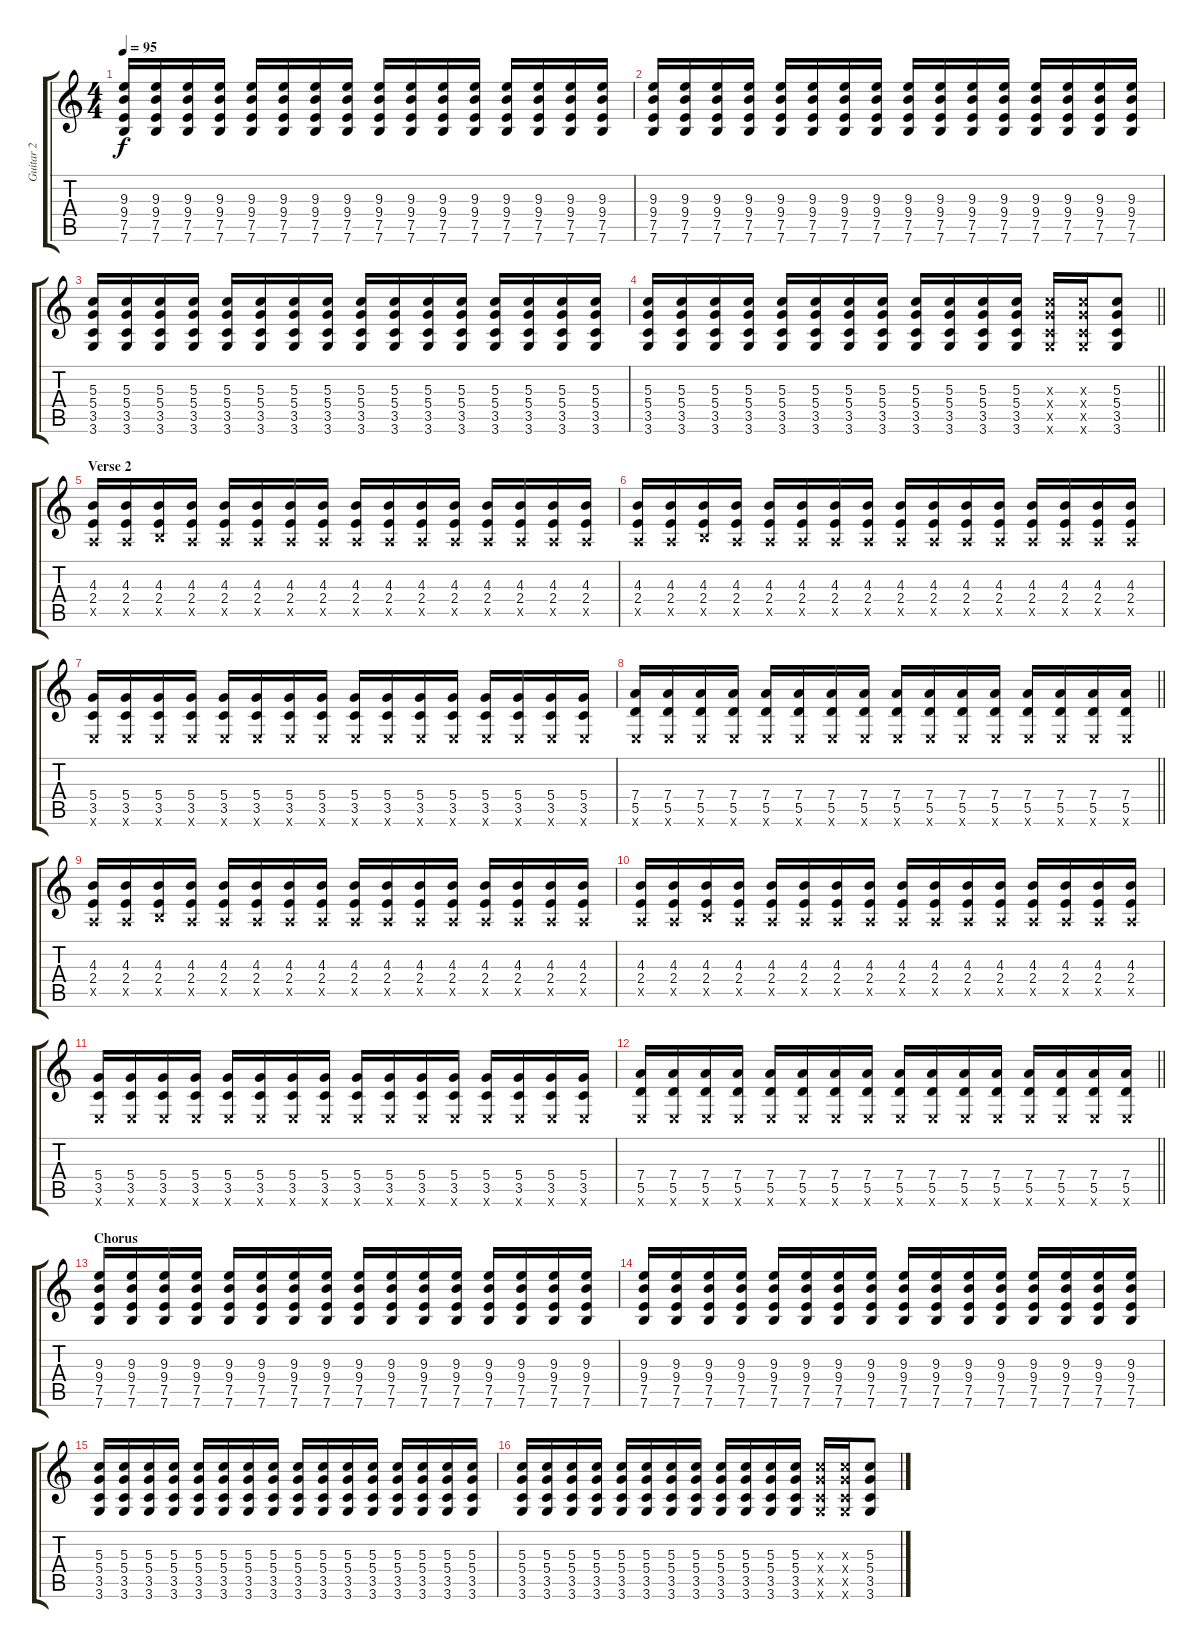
\track ("Guitar 2" "Guitar 2") {instrument overdrivenguitar}
\staff {score tabs}
\tuning (E4 B3 G3 D3 A2 E2) {hide}
\ts (4 4)
\tempo 95
\clef g2
\ks c
(9.3 9.4 7.5 7.6).16{dy f} (9.3 9.4 7.5 7.6).16 (9.3 9.4 7.5 7.6).16 (9.3 9.4 7.5 7.6).16 (9.3 9.4 7.5 7.6).16 (9.3 9.4 7.5 7.6).16 (9.3 9.4 7.5 7.6).16 (9.3 9.4 7.5 7.6).16 (9.3 9.4 7.5 7.6).16 (9.3 9.4 7.5 7.6).16 (9.3 9.4 7.5 7.6).16 (9.3 9.4 7.5 7.6).16 (9.3 9.4 7.5 7.6).16 (9.3 9.4 7.5 7.6).16 (9.3 9.4 7.5 7.6).16 (9.3 9.4 7.5 7.6).16 |
(9.3 9.4 7.5 7.6).16 (9.3 9.4 7.5 7.6).16 (9.3 9.4 7.5 7.6).16 (9.3 9.4 7.5 7.6).16 (9.3 9.4 7.5 7.6).16 (9.3 9.4 7.5 7.6).16 (9.3 9.4 7.5 7.6).16 (9.3 9.4 7.5 7.6).16 (9.3 9.4 7.5 7.6).16 (9.3 9.4 7.5 7.6).16 (9.3 9.4 7.5 7.6).16 (9.3 9.4 7.5 7.6).16 (9.3 9.4 7.5 7.6).16 (9.3 9.4 7.5 7.6).16 (9.3 9.4 7.5 7.6).16 (9.3 9.4 7.5 7.6).16 |
(5.3 5.4 3.5 3.6).16 (5.3 5.4 3.5 3.6).16 (5.3 5.4 3.5 3.6).16 (5.3 5.4 3.5 3.6).16 (5.3 5.4 3.5 3.6).16 (5.3 5.4 3.5 3.6).16 (5.3 5.4 3.5 3.6).16 (5.3 5.4 3.5 3.6).16 (5.3 5.4 3.5 3.6).16 (5.3 5.4 3.5 3.6).16 (5.3 5.4 3.5 3.6).16 (5.3 5.4 3.5 3.6).16 (5.3 5.4 3.5 3.6).16 (5.3 5.4 3.5 3.6).16 (5.3 5.4 3.5 3.6).16 (5.3 5.4 3.5 3.6).16 |
\barLineRight lightlight
(5.3 5.4 3.5 3.6).16 (5.3 5.4 3.5 3.6).16 (5.3 5.4 3.5 3.6).16 (5.3 5.4 3.5 3.6).16 (5.3 5.4 3.5 3.6).16 (5.3 5.4 3.5 3.6).16 (5.3 5.4 3.5 3.6).16 (5.3 5.4 3.5 3.6).16 (5.3 5.4 3.5 3.6).16 (5.3 5.4 3.5 3.6).16 (5.3 5.4 3.5 3.6).16 (5.3 5.4 3.5 3.6).16 (5.3{x} 5.4{x} 3.5{x} 3.6{x}).16 (5.3{x} 5.4{x} 3.5{x} 3.6{x}).16 (5.3 5.4 3.5 3.6).8 |
\section ("" "Verse 2")
(4.3 2.4 0.5{x}).16{instrument electricguitarmuted} (4.3 2.4 0.5{x}).16 (4.3 2.4 2.5{x}).16 (4.3 2.4 0.5{x}).16 (4.3 2.4 0.5{x}).16 (4.3 2.4 0.5{x}).16 (4.3 2.4 0.5{x}).16 (4.3 2.4 0.5{x}).16 (4.3 2.4 0.5{x}).16 (4.3 2.4 0.5{x}).16 (4.3 2.4 0.5{x}).16 (4.3 2.4 0.5{x}).16 (4.3 2.4 0.5{x}).16 (4.3 2.4 0.5{x}).16 (4.3 2.4 0.5{x}).16 (4.3 2.4 0.5{x}).16 |
(4.3 2.4 0.5{x}).16 (4.3 2.4 0.5{x}).16 (4.3 2.4 2.5{x}).16 (4.3 2.4 0.5{x}).16 (4.3 2.4 0.5{x}).16 (4.3 2.4 0.5{x}).16 (4.3 2.4 0.5{x}).16 (4.3 2.4 0.5{x}).16 (4.3 2.4 0.5{x}).16 (4.3 2.4 0.5{x}).16 (4.3 2.4 0.5{x}).16 (4.3 2.4 0.5{x}).16 (4.3 2.4 0.5{x}).16 (4.3 2.4 0.5{x}).16 (4.3 2.4 0.5{x}).16 (4.3 2.4 0.5{x}).16 |
(5.4 3.5 0.6{x}).16 (5.4 3.5 0.6{x}).16 (5.4 3.5 0.6{x}).16 (5.4 3.5 0.6{x}).16 (5.4 3.5 0.6{x}).16 (5.4 3.5 0.6{x}).16 (5.4 3.5 0.6{x}).16 (5.4 3.5 0.6{x}).16 (5.4 3.5 0.6{x}).16 (5.4 3.5 0.6{x}).16 (5.4 3.5 0.6{x}).16 (5.4 3.5 0.6{x}).16 (5.4 3.5 0.6{x}).16 (5.4 3.5 0.6{x}).16 (5.4 3.5 0.6{x}).16 (5.4 3.5 0.6{x}).16 |
\barLineRight lightlight
(7.4 5.5 0.6{x}).16 (7.4 5.5 0.6{x}).16 (7.4 5.5 0.6{x}).16 (7.4 5.5 0.6{x}).16 (7.4 5.5 0.6{x}).16 (7.4 5.5 0.6{x}).16 (7.4 5.5 0.6{x}).16 (7.4 5.5 0.6{x}).16 (7.4 5.5 0.6{x}).16 (7.4 5.5 0.6{x}).16 (7.4 5.5 0.6{x}).16 (7.4 5.5 0.6{x}).16 (7.4 5.5 0.6{x}).16 (7.4 5.5 0.6{x}).16 (7.4 5.5 0.6{x}).16 (7.4 5.5 0.6{x}).16 |
(4.3 2.4 0.5{x}).16{instrument electricguitarmuted} (4.3 2.4 0.5{x}).16 (4.3 2.4 2.5{x}).16 (4.3 2.4 0.5{x}).16 (4.3 2.4 0.5{x}).16 (4.3 2.4 0.5{x}).16 (4.3 2.4 0.5{x}).16 (4.3 2.4 0.5{x}).16 (4.3 2.4 0.5{x}).16 (4.3 2.4 0.5{x}).16 (4.3 2.4 0.5{x}).16 (4.3 2.4 0.5{x}).16 (4.3 2.4 0.5{x}).16 (4.3 2.4 0.5{x}).16 (4.3 2.4 0.5{x}).16 (4.3 2.4 0.5{x}).16 |
(4.3 2.4 0.5{x}).16 (4.3 2.4 0.5{x}).16 (4.3 2.4 2.5{x}).16 (4.3 2.4 0.5{x}).16 (4.3 2.4 0.5{x}).16 (4.3 2.4 0.5{x}).16 (4.3 2.4 0.5{x}).16 (4.3 2.4 0.5{x}).16 (4.3 2.4 0.5{x}).16 (4.3 2.4 0.5{x}).16 (4.3 2.4 0.5{x}).16 (4.3 2.4 0.5{x}).16 (4.3 2.4 0.5{x}).16 (4.3 2.4 0.5{x}).16 (4.3 2.4 0.5{x}).16 (4.3 2.4 0.5{x}).16 |
(5.4 3.5 0.6{x}).16 (5.4 3.5 0.6{x}).16 (5.4 3.5 0.6{x}).16 (5.4 3.5 0.6{x}).16 (5.4 3.5 0.6{x}).16 (5.4 3.5 0.6{x}).16 (5.4 3.5 0.6{x}).16 (5.4 3.5 0.6{x}).16 (5.4 3.5 0.6{x}).16 (5.4 3.5 0.6{x}).16 (5.4 3.5 0.6{x}).16 (5.4 3.5 0.6{x}).16 (5.4 3.5 0.6{x}).16 (5.4 3.5 0.6{x}).16 (5.4 3.5 0.6{x}).16 (5.4 3.5 0.6{x}).16 |
\barLineRight lightlight
(7.4 5.5 0.6{x}).16 (7.4 5.5 0.6{x}).16 (7.4 5.5 0.6{x}).16 (7.4 5.5 0.6{x}).16 (7.4 5.5 0.6{x}).16{volume 16 instrument overdrivenguitar} (7.4 5.5 0.6{x}).16 (7.4 5.5 0.6{x}).16 (7.4 5.5 0.6{x}).16 (7.4 5.5 0.6{x}).16 (7.4 5.5 0.6{x}).16 (7.4 5.5 0.6{x}).16 (7.4 5.5 0.6{x}).16 (7.4 5.5 0.6{x}).16 (7.4 5.5 0.6{x}).16 (7.4 5.5 0.6{x}).16 (7.4 5.5 0.6{x}).16 |
\section ("" "Chorus")
(9.3 9.4 7.5 7.6).16{volume 12 instrument overdrivenguitar} (9.3 9.4 7.5 7.6).16 (9.3 9.4 7.5 7.6).16 (9.3 9.4 7.5 7.6).16 (9.3 9.4 7.5 7.6).16 (9.3 9.4 7.5 7.6).16 (9.3 9.4 7.5 7.6).16 (9.3 9.4 7.5 7.6).16 (9.3 9.4 7.5 7.6).16 (9.3 9.4 7.5 7.6).16 (9.3 9.4 7.5 7.6).16 (9.3 9.4 7.5 7.6).16 (9.3 9.4 7.5 7.6).16 (9.3 9.4 7.5 7.6).16 (9.3 9.4 7.5 7.6).16 (9.3 9.4 7.5 7.6).16 |
(9.3 9.4 7.5 7.6).16 (9.3 9.4 7.5 7.6).16 (9.3 9.4 7.5 7.6).16 (9.3 9.4 7.5 7.6).16 (9.3 9.4 7.5 7.6).16 (9.3 9.4 7.5 7.6).16 (9.3 9.4 7.5 7.6).16 (9.3 9.4 7.5 7.6).16 (9.3 9.4 7.5 7.6).16 (9.3 9.4 7.5 7.6).16 (9.3 9.4 7.5 7.6).16 (9.3 9.4 7.5 7.6).16 (9.3 9.4 7.5 7.6).16 (9.3 9.4 7.5 7.6).16 (9.3 9.4 7.5 7.6).16 (9.3 9.4 7.5 7.6).16 |
(5.3 5.4 3.5 3.6).16 (5.3 5.4 3.5 3.6).16 (5.3 5.4 3.5 3.6).16 (5.3 5.4 3.5 3.6).16 (5.3 5.4 3.5 3.6).16 (5.3 5.4 3.5 3.6).16 (5.3 5.4 3.5 3.6).16 (5.3 5.4 3.5 3.6).16 (5.3 5.4 3.5 3.6).16 (5.3 5.4 3.5 3.6).16 (5.3 5.4 3.5 3.6).16 (5.3 5.4 3.5 3.6).16 (5.3 5.4 3.5 3.6).16 (5.3 5.4 3.5 3.6).16 (5.3 5.4 3.5 3.6).16 (5.3 5.4 3.5 3.6).16 |
(5.3 5.4 3.5 3.6).16 (5.3 5.4 3.5 3.6).16 (5.3 5.4 3.5 3.6).16 (5.3 5.4 3.5 3.6).16 (5.3 5.4 3.5 3.6).16 (5.3 5.4 3.5 3.6).16 (5.3 5.4 3.5 3.6).16 (5.3 5.4 3.5 3.6).16 (5.3 5.4 3.5 3.6).16 (5.3 5.4 3.5 3.6).16 (5.3 5.4 3.5 3.6).16 (5.3 5.4 3.5 3.6).16 (5.3{x} 5.4{x} 3.5{x} 3.6{x}).16 (5.3{x} 5.4{x} 3.5{x} 3.6{x}).16 (5.3 5.4 3.5 3.6).8
